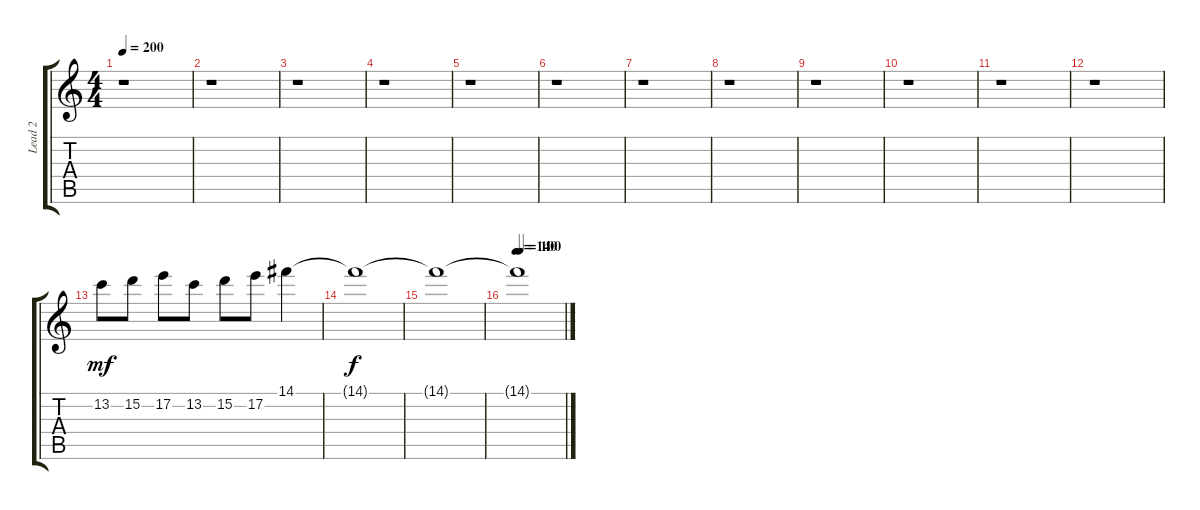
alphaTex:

\track ("Lead 2" "Lead 2") {instrument distortionguitar}
\staff {score tabs}
\tuning (E4 B3 G3 D3 A2 E2) {hide}
\ts (4 4)
\tempo 200
\clef g2
\ks c
r.1{dy f} |
r.1 |
r.1 |
r.1 |
r.1 |
r.1 |
r.1 |
r.1 |
r.1 |
r.1 |
r.1 |
r.1 |
13.2.8{dy mf} 15.2.8 17.2.8 13.2.8 15.2.8 17.2.8 14.1.4{volume 6} |
14.1{t}.1{dy f} |
14.1{t}.1 |
\tempo 140
\tempo (100 0.08333333333333333)
14.1{t}.1
